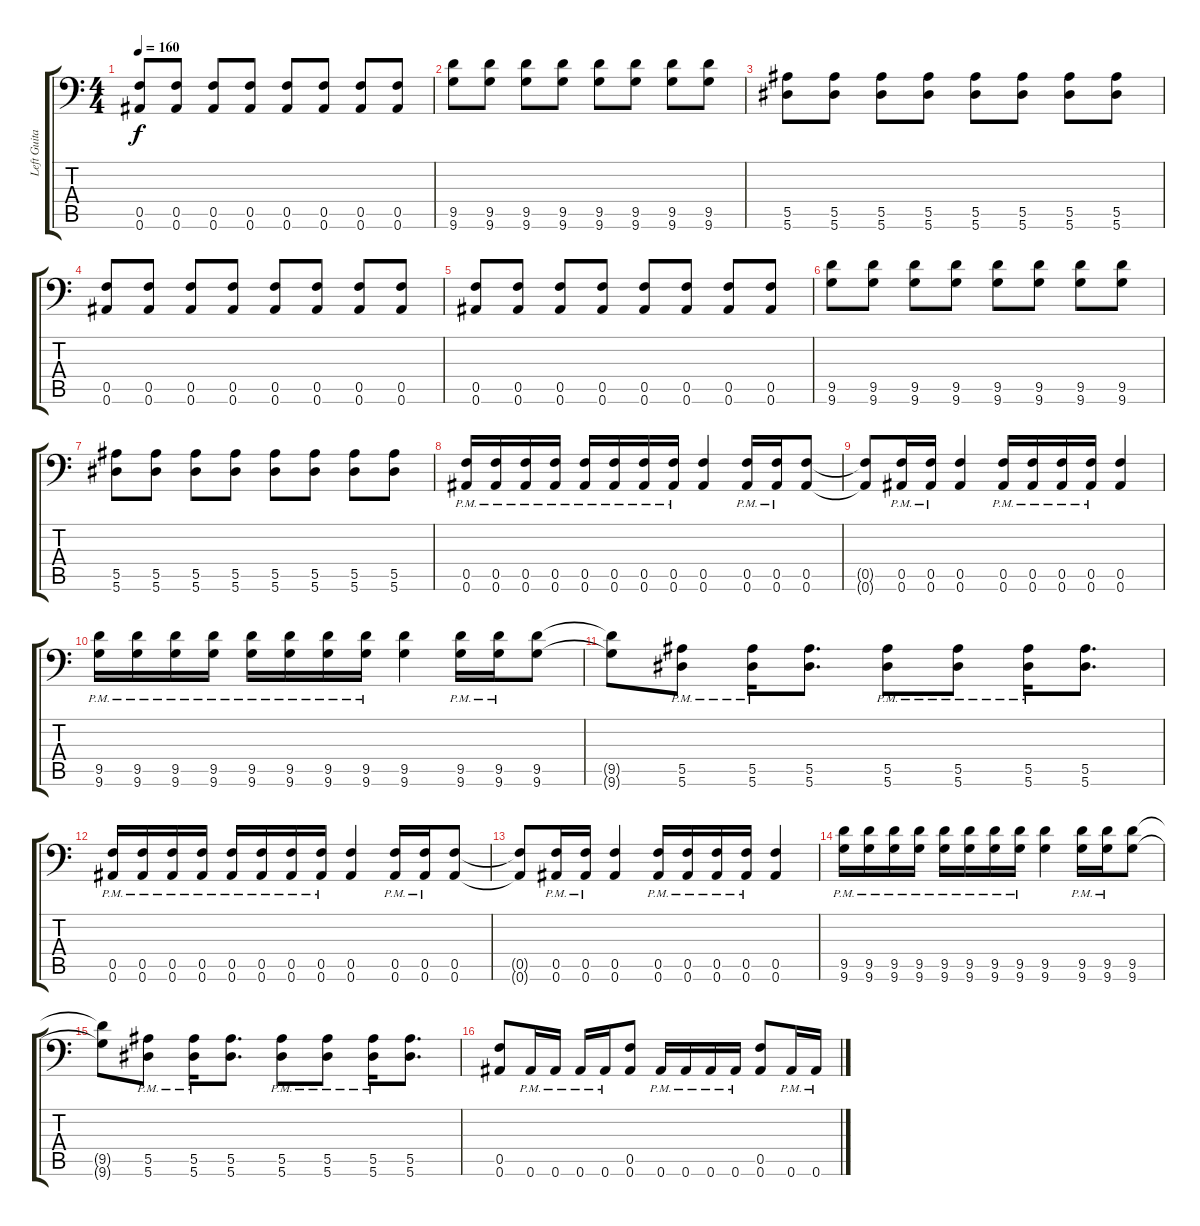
\track ("Left Guitar" "Left Guita") {instrument distortionguitar}
\staff {score tabs}
\tuning (C4 G3 Eb3 Bb2 F2 Bb1) {hide}
\ts (4 4)
\tempo 160
\clef f4
\ks c
(0.5 0.6).8{dy f} (0.5 0.6).8 (0.5 0.6).8 (0.5 0.6).8 (0.5 0.6).8 (0.5 0.6).8 (0.5 0.6).8 (0.5 0.6).8 |
(9.5 9.6).8 (9.5 9.6).8 (9.5 9.6).8 (9.5 9.6).8 (9.5 9.6).8 (9.5 9.6).8 (9.5 9.6).8 (9.5 9.6).8 |
(5.5 5.6).8 (5.5 5.6).8 (5.5 5.6).8 (5.5 5.6).8 (5.5 5.6).8 (5.5 5.6).8 (5.5 5.6).8 (5.5 5.6).8 |
(0.5 0.6).8 (0.5 0.6).8 (0.5 0.6).8 (0.5 0.6).8 (0.5 0.6).8 (0.5 0.6).8 (0.5 0.6).8 (0.5 0.6).8 |
(0.5 0.6).8 (0.5 0.6).8 (0.5 0.6).8 (0.5 0.6).8 (0.5 0.6).8 (0.5 0.6).8 (0.5 0.6).8 (0.5 0.6).8 |
(9.5 9.6).8 (9.5 9.6).8 (9.5 9.6).8 (9.5 9.6).8 (9.5 9.6).8 (9.5 9.6).8 (9.5 9.6).8 (9.5 9.6).8 |
(5.5 5.6).8 (5.5 5.6).8 (5.5 5.6).8 (5.5 5.6).8 (5.5 5.6).8 (5.5 5.6).8 (5.5 5.6).8 (5.5 5.6).8 |
(0.5{pm} 0.6{pm}).16 (0.5{pm} 0.6{pm}).16 (0.5{pm} 0.6{pm}).16 (0.5{pm} 0.6{pm}).16 (0.5{pm} 0.6{pm}).16 (0.5{pm} 0.6{pm}).16 (0.5{pm} 0.6{pm}).16 (0.5{pm} 0.6{pm}).16 (0.5 0.6).4 (0.5{pm} 0.6{pm}).16 (0.5{pm} 0.6{pm}).16 (0.5 0.6).8 |
(0.5{t} 0.6{t}).8 (0.5{pm} 0.6{pm}).16 (0.5{pm} 0.6{pm}).16 (0.5 0.6).4 (0.5{pm} 0.6{pm}).16 (0.5{pm} 0.6{pm}).16 (0.5{pm} 0.6{pm}).16 (0.5{pm} 0.6{pm}).16 (0.5 0.6).4 |
(9.5{pm} 9.6{pm}).16 (9.5{pm} 9.6{pm}).16 (9.5{pm} 9.6{pm}).16 (9.5{pm} 9.6{pm}).16 (9.5{pm} 9.6{pm}).16 (9.5{pm} 9.6{pm}).16 (9.5{pm} 9.6{pm}).16 (9.5{pm} 9.6{pm}).16 (9.5 9.6).4 (9.5{pm} 9.6{pm}).16 (9.5{pm} 9.6{pm}).16 (9.5 9.6).8 |
(9.5{t} 9.6{t}).8 (5.5{pm} 5.6{pm}).8 (5.5{pm} 5.6{pm}).16 (5.5 5.6).8{d} (5.5{pm} 5.6{pm}).8 (5.5{pm} 5.6{pm}).8 (5.5{pm} 5.6{pm}).16 (5.5 5.6).8{d} |
(0.5{pm} 0.6{pm}).16 (0.5{pm} 0.6{pm}).16 (0.5{pm} 0.6{pm}).16 (0.5{pm} 0.6{pm}).16 (0.5{pm} 0.6{pm}).16 (0.5{pm} 0.6{pm}).16 (0.5{pm} 0.6{pm}).16 (0.5{pm} 0.6{pm}).16 (0.5 0.6).4 (0.5{pm} 0.6{pm}).16 (0.5{pm} 0.6{pm}).16 (0.5 0.6).8 |
(0.5{t} 0.6{t}).8 (0.5{pm} 0.6{pm}).16 (0.5{pm} 0.6{pm}).16 (0.5 0.6).4 (0.5{pm} 0.6{pm}).16 (0.5{pm} 0.6{pm}).16 (0.5{pm} 0.6{pm}).16 (0.5{pm} 0.6{pm}).16 (0.5 0.6).4 |
(9.5{pm} 9.6{pm}).16 (9.5{pm} 9.6{pm}).16 (9.5{pm} 9.6{pm}).16 (9.5{pm} 9.6{pm}).16 (9.5{pm} 9.6{pm}).16 (9.5{pm} 9.6{pm}).16 (9.5{pm} 9.6{pm}).16 (9.5{pm} 9.6{pm}).16 (9.5 9.6).4 (9.5{pm} 9.6{pm}).16 (9.5{pm} 9.6{pm}).16 (9.5 9.6).8 |
(9.5{t} 9.6{t}).8 (5.5{pm} 5.6{pm}).8 (5.5{pm} 5.6{pm}).16 (5.5 5.6).8{d} (5.5{pm} 5.6{pm}).8 (5.5{pm} 5.6{pm}).8 (5.5{pm} 5.6{pm}).16 (5.5 5.6).8{d} |
(0.5 0.6).8 0.6{pm}.16 0.6{pm}.16 0.6{pm}.16 0.6{pm}.16 (0.5 0.6).8 0.6{pm}.16 0.6{pm}.16 0.6{pm}.16 0.6{pm}.16 (0.5 0.6).8 0.6{pm}.16 0.6{pm}.16
